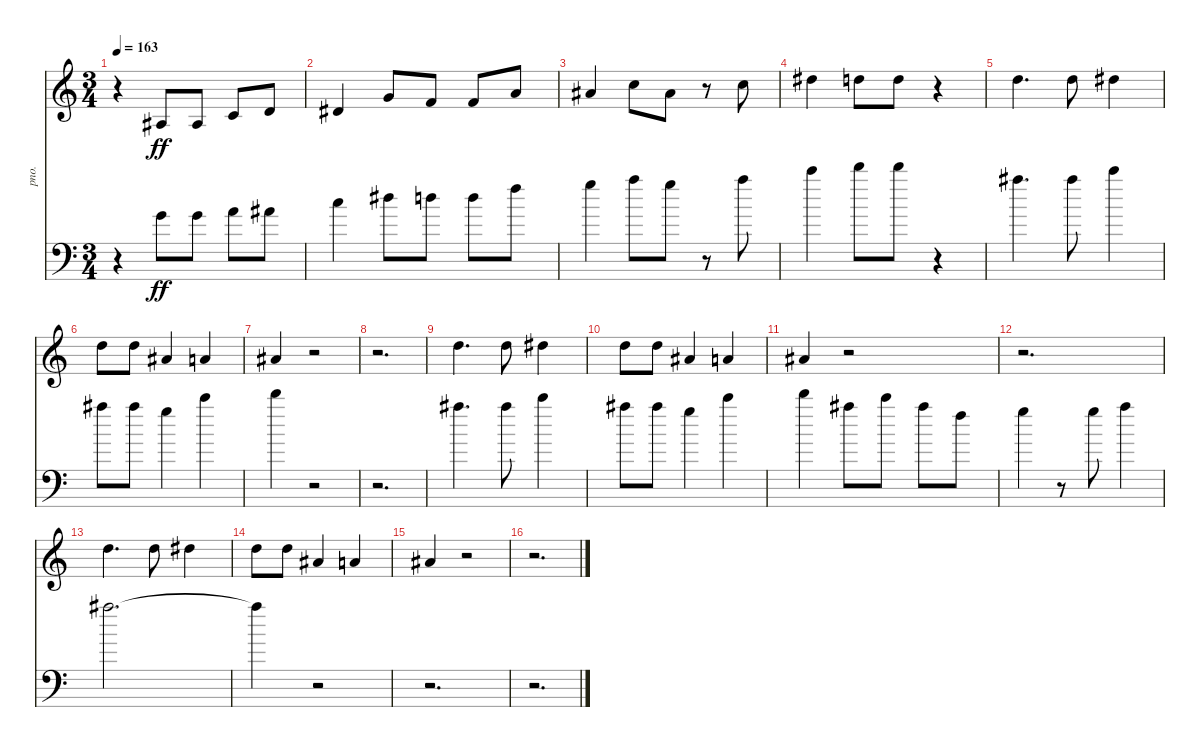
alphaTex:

\bracketExtendMode nobrackets
\track ("Melody" "pno.") {instrument acousticgrandpiano}
\staff {score}
\tuning (E4 B3 G3 D3 A2 E2)
\ts (3 4)
\tempo 163
\clef g2
\ks aminor
r.4{dy ff beam Down} 3.3{acc #}.8{beam Up} 3.3{acc #}.8{beam Up} 1.2.8{beam Up} 3.2.8{beam Up} |
4.2{acc #}.4{beam Up} 3.1.8{beam Up} 1.1.8{beam Up} 1.1.8{beam Up} 5.1.8{beam Up} |
6.1{acc #}.4{beam Up} 8.1.8{beam Down} 6.1{acc #}.8{beam Down} r.8{beam Down} 8.1.8{beam Down} |
11.1{acc #}.4{beam Down} 10.1.8{beam Down} 10.1.8{beam Down} r.4{beam Down} |
10.1.4{d beam Down} 10.1.8{beam Down} 11.1{acc #}.4{beam Down} |
10.1.8{beam Down} 10.1.8{beam Down} 6.1{acc #}.4{beam Up} 5.1.4{beam Up} |
6.1{acc #}.4{beam Up} r.2{beam Down} |
r.2{d beam Down} |
10.1.4{d beam Down} 10.1.8{beam Down} 11.1{acc #}.4{beam Down} |
10.1.8{beam Down} 10.1.8{beam Down} 6.1{acc #}.4{beam Up} 5.1.4{beam Up} |
6.1{acc #}.4{beam Up} r.2{beam Down} |
r.2{d beam Down} |
10.1.4{d beam Down} 10.1.8{beam Down} 11.1{acc #}.4{beam Down} |
10.1.8{beam Down} 10.1.8{beam Down} 6.1{acc #}.4{beam Up} 5.1.4{beam Up} |
6.1{acc #}.4{beam Up} r.2{beam Down} |
r.2{d beam Down}
\staff {score}
\tuning (G2 D2 A1 E1 B0)
\clef f4
\ottava regular
\simile none
\ks aminor
r.4{dy mf beam Down} 24.1.8{dy ff beam Down} 24.1.8{beam Down} 26.1.8{beam Down} 27.1{acc #}.8{beam Down} |
29.1.4{beam Down} 32.1{acc #}.8{beam Down} 31.1.8{beam Down} 31.1.8{beam Down} 34.1.8{beam Down} |
36.1.4{beam Down} 38.1.8{beam Down} 36.1.8{beam Down} r.8{beam Down} 38.1.8{beam Down} |
41.1.4{beam Down} 43.1.8{beam Down} 43.1.8{beam Down} r.4{beam Down} |
39.1{acc #}.4{d beam Down} 39.1{acc #}.8{beam Down} 41.1.4{beam Down} |
39.1{acc #}.8{beam Down} 39.1{acc #}.8{beam Down} 36.1.4{beam Down} 41.1.4{beam Down} |
43.1.4{beam Down} r.2{beam Down} |
r.2{d beam Down} |
39.1{acc #}.4{d beam Down} 39.1{acc #}.8{beam Down} 41.1.4{beam Down} |
39.1{acc #}.8{beam Down} 39.1{acc #}.8{beam Down} 36.1.4{beam Down} 41.1.4{beam Down} |
43.1.4{beam Down} 39.1{acc #}.8{beam Down} 41.1.8{beam Down} 39.1{acc #}.8{beam Down} 34.1.8{beam Down} |
36.1.4{beam Down} r.8{beam Down} 36.1.8{beam Down} 38.1.4{beam Down} |
39.1{acc #}.2{d beam Down} |
39.1{t acc #}.4{beam Down} r.2{beam Down} |
r.2{d beam Down} |
r.2{d beam Down}
